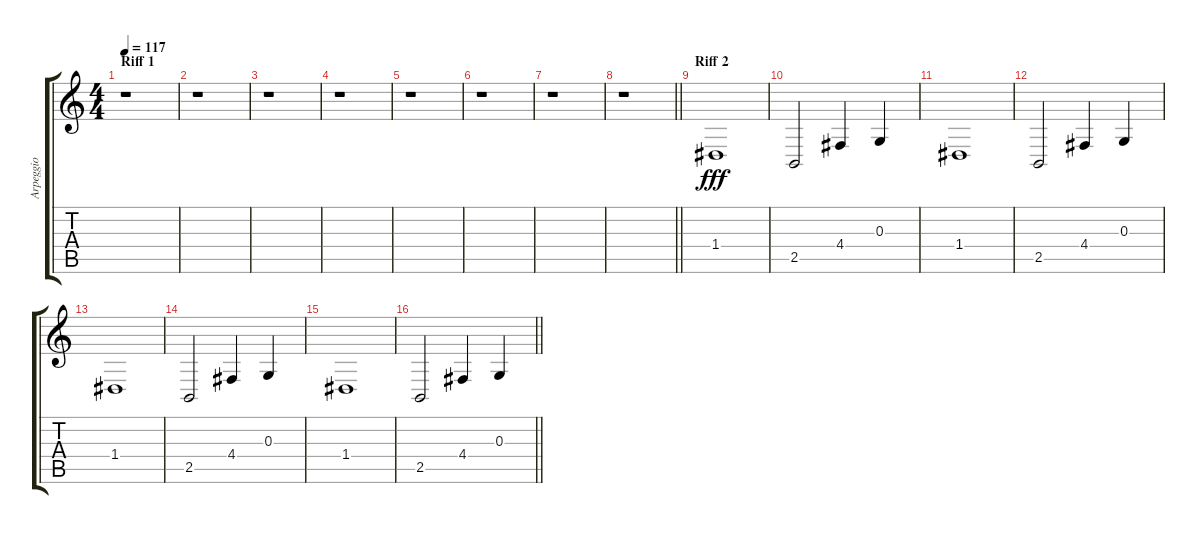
\track ("Arpeggio" "Arpeggio") {instrument lead2sawtooth}
\staff {score tabs}
\tuning (E4 B3 G3 D3 A2 E2) {hide}
\ts (4 4)
\section ("" "Riff 1")
\tempo 117
\clef g2
\ks c
r.1{dy fff} |
r.1 |
r.1 |
r.1 |
r.1 |
r.1 |
r.1 |
\barLineRight lightlight
r.1 |
\section ("" "Riff 2")
1.4.1 |
2.5.2 4.4.4 0.3.4 |
1.4.1 |
2.5.2 4.4.4 0.3.4 |
1.4.1 |
2.5.2 4.4.4 0.3.4 |
1.4.1 |
\barLineRight lightlight
2.5.2 4.4.4 0.3.4
